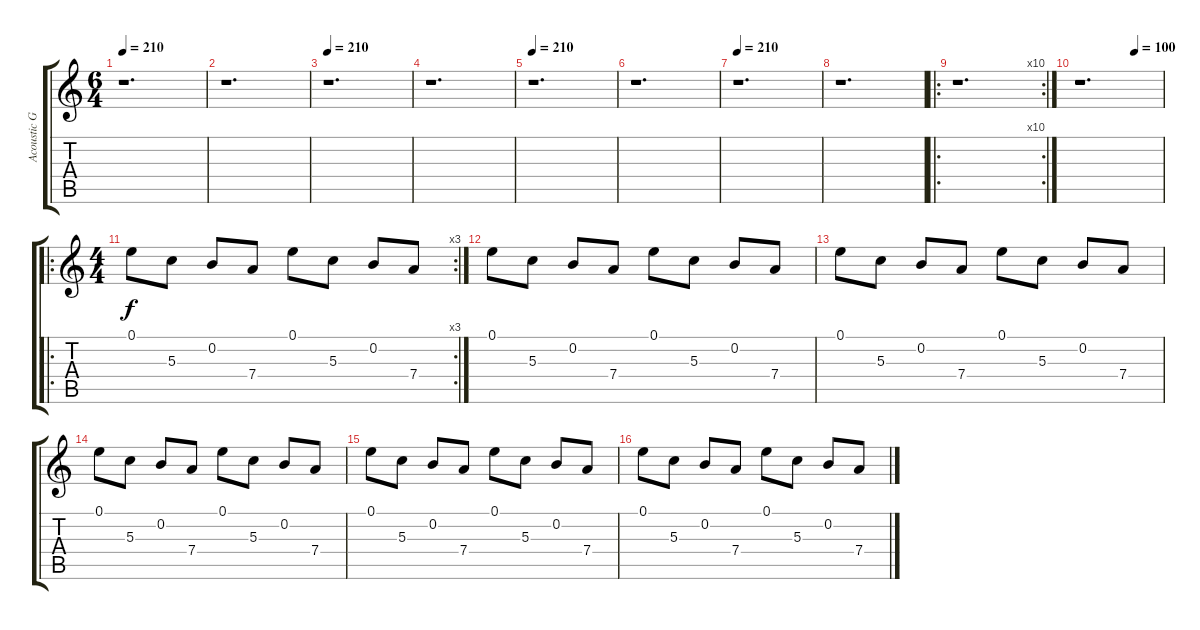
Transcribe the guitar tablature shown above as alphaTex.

\track ("Acoustic Gtr1" "Acoustic G") {instrument acousticguitarsteel}
\staff {score tabs}
\tuning (E4 B3 G3 D3 A2 E2) {hide}
\ts (6 4)
\tempo 210
\clef g2
\ks c
r.1{d dy f} |
r.1{d} |
\tempo 210
r.1{d} |
r.1{d} |
\tempo 210
r.1{d} |
r.1{d} |
\tempo 210
r.1{d} |
r.1{d} |
\ro
\rc 10
r.1{d} |
\tempo (100 0.6666666666666666)
r.1{d} |
\ro
\rc 3
\ts (4 4)
0.1.8 5.3.8 0.2.8 7.4.8 0.1.8 5.3.8 0.2.8 7.4.8 |
0.1.8 5.3.8 0.2.8 7.4.8 0.1.8 5.3.8 0.2.8 7.4.8 |
0.1.8 5.3.8 0.2.8 7.4.8 0.1.8 5.3.8 0.2.8 7.4.8 |
0.1.8 5.3.8 0.2.8 7.4.8 0.1.8 5.3.8 0.2.8 7.4.8 |
0.1.8 5.3.8 0.2.8 7.4.8 0.1.8 5.3.8 0.2.8 7.4.8 |
0.1.8 5.3.8 0.2.8 7.4.8 0.1.8 5.3.8 0.2.8 7.4.8
